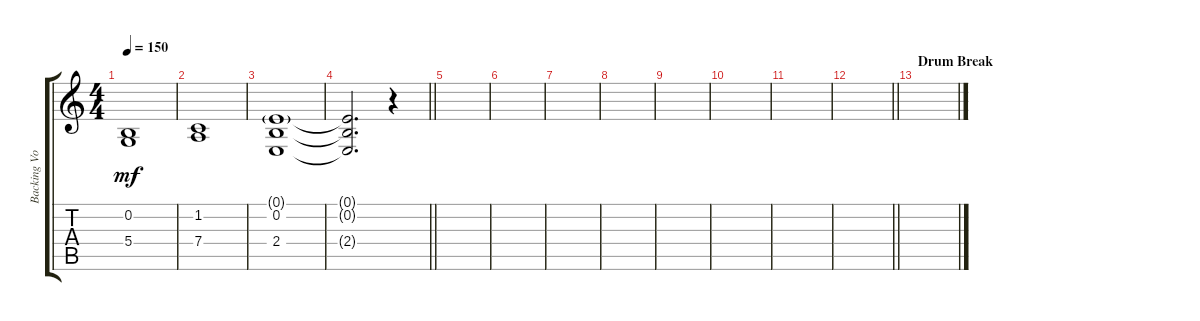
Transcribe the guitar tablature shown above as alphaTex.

\track ("Backing Vocals" "Backing Vo") {instrument pad7halo}
\staff {score tabs}
\tuning (E4 B3 G3 D3 A2 E2) {hide}
\ts (4 4)
\tempo 150
\clef g2
\ks c
(0.2 5.4).1{dy mf} |
(1.2 7.4).1 |
(0.1{g} 0.2 2.4).1 |
\barLineRight lightlight
(0.1{t} 0.2{t} 2.4{t}).2{d} r.4 |
|
|
|
|
|
|
|
\barLineRight lightlight
|
\section ("" "Drum Break")
